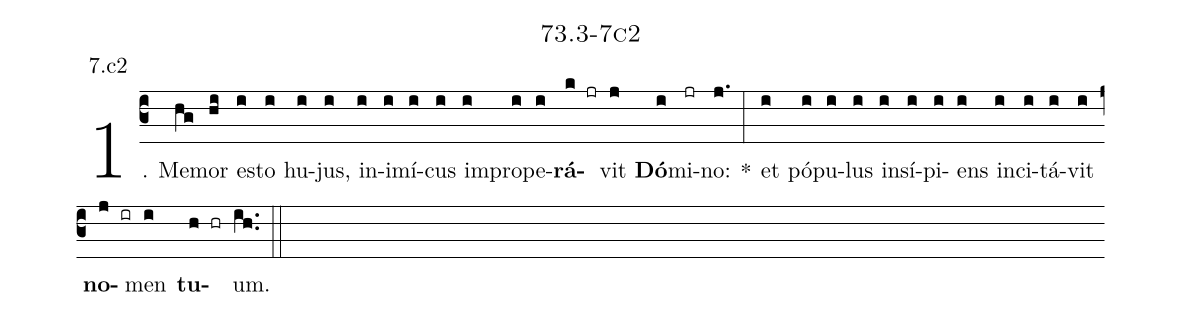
name: 73.3-7c2;
annotation: 7.c2;
%%
(c3)1. Me(hg)mor(hi) es(i)to(i) hu(i)jus,(i) in(i)i(i)mí(i)cus(i) im(i)pro(i)pe(i)<b>rá</b>(k jr)vit(j) <b>Dó</b>(i)mi(jr)no:(j.) *(:) et(i) pó(i)pu(i)lus(i) in(i)sí(i)pi(i)ens(i) in(i)ci(i)tá(i)vit(i) <b>no</b>(j ir)men(i) <b>tu</b>(h hr)um.(ih..) (::)


%E(i) u(i) o(j) u(i) a(h) e.(ih..) (::)
